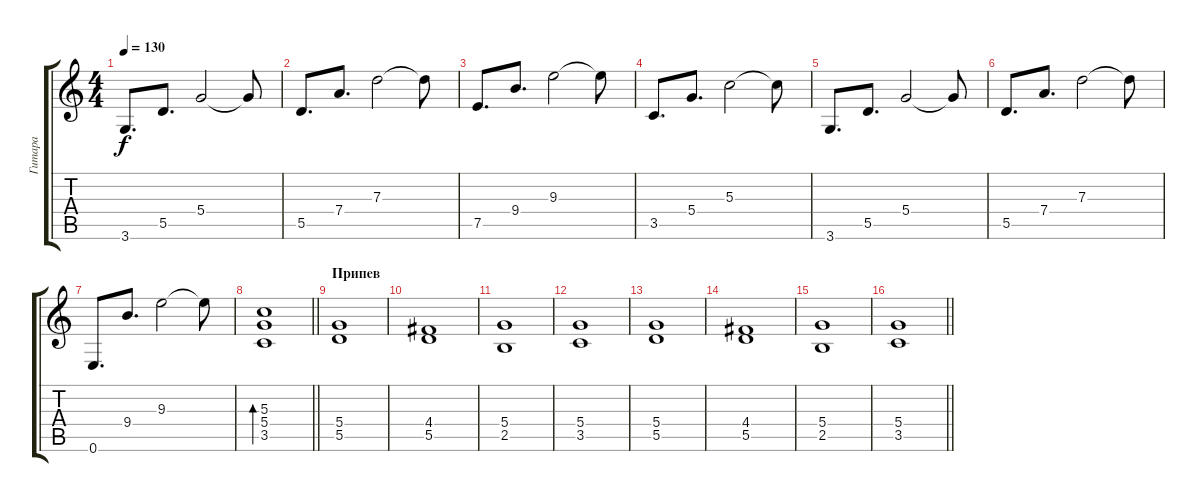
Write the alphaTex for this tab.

\track ("Гитара" "Гитара") {instrument distortionguitar}
\staff {score tabs}
\tuning (E4 B3 G3 D3 A2 E2) {hide}
\ts (4 4)
\tempo 130
\clef g2
\ks c
3.6.8{d dy f volume 8 instrument acousticguitarsteel} 5.5.8{d} 5.4.2 5.4{t}.8 |
5.5.8{d} 7.4.8{d} 7.3.2 7.3{t}.8 |
7.5.8{d} 9.4.8{d} 9.3.2 9.3{t}.8 |
3.5.8{d} 5.4.8{d} 5.3.2 5.3{t}.8 |
3.6.8{d} 5.5.8{d} 5.4.2 5.4{t}.8 |
5.5.8{d} 7.4.8{d} 7.3.2 7.3{t}.8 |
0.6.8{d} 9.4.8{d} 9.3.2 9.3{t}.8 |
\barLineRight lightlight
(5.3 5.4 3.5).1{bd 120} |
\section ("" "Припев")
(5.4 5.5).1{volume 11 instrument distortionguitar} |
(4.4 5.5).1 |
(5.4 2.5).1 |
(5.4 3.5).1 |
(5.4 5.5).1 |
(4.4 5.5).1 |
(5.4 2.5).1 |
\barLineRight lightlight
(5.4 3.5).1
